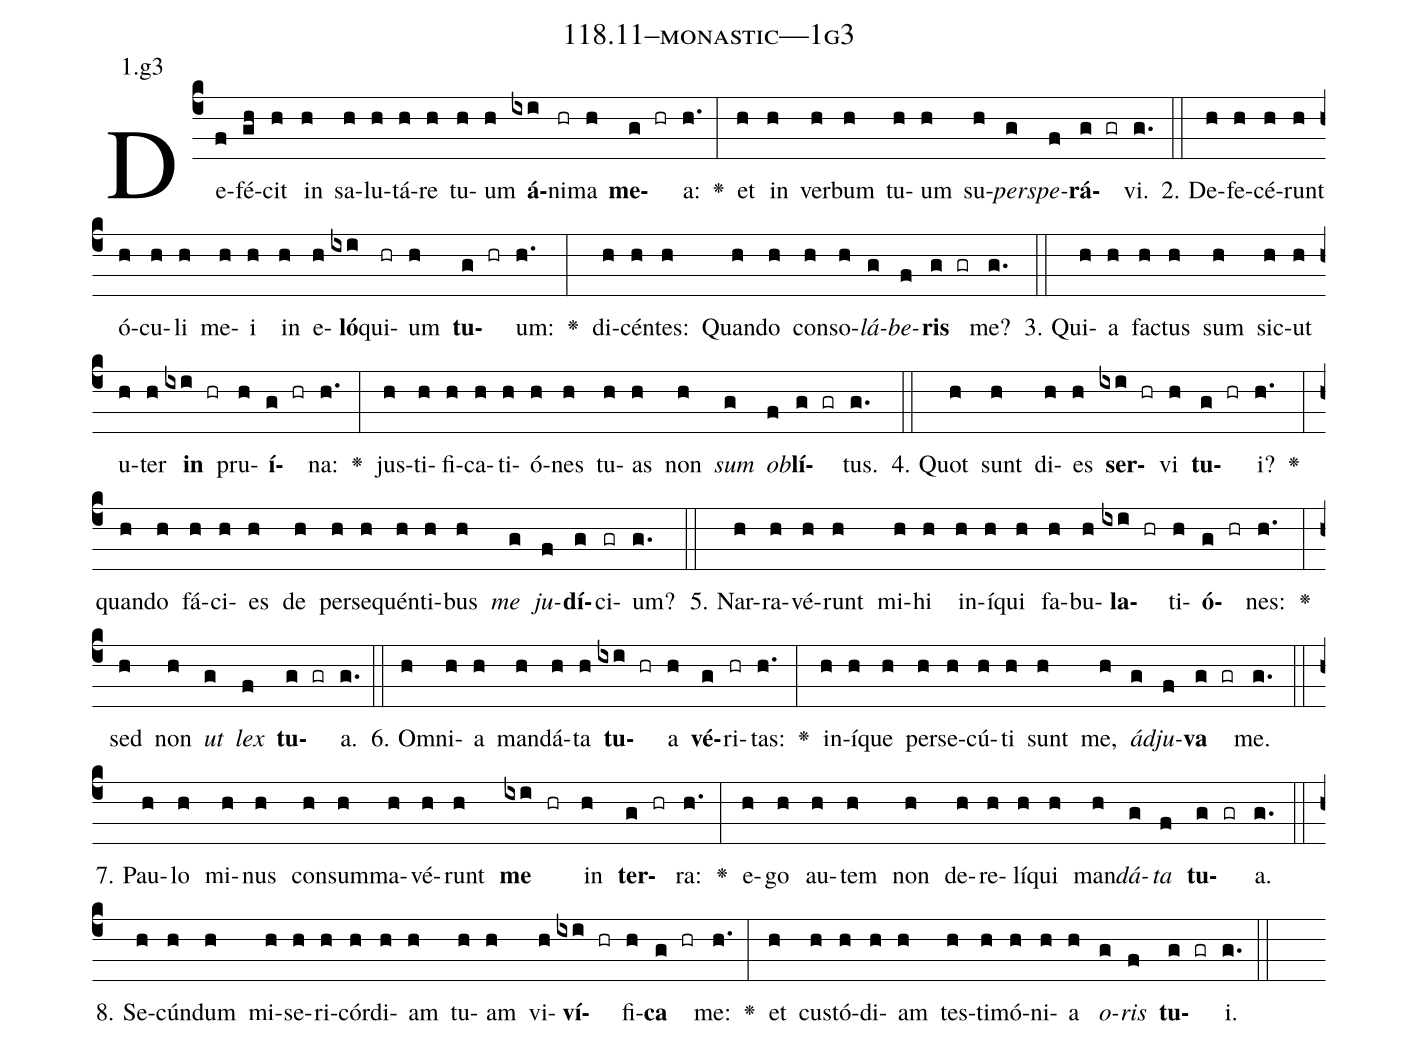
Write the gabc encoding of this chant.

name: 118.11--monastic---1g3;
annotation: 1.g3;
%%
(c4)De(f)fé(gh)cit(h) in(h) sa(h)lu(h)tá(h)re(h) tu(h)um(h) <b>á</b>(ixi)ni(hr)ma(h) <b>me</b>(g hr)a:(h.) <v>\greheightstar</v>(:) et(h) in(h) ver(h)bum(h) tu(h)um(h) su(h)<i>per</i>(g)<i>spe</i>(f)<b>rá</b>(g gr)vi.(g.) (::)
2. De(h)fe(h)cé(h)runt(h) ó(h)cu(h)li(h) me(h)i(h) in(h) e(h)<b>ló</b>(ixi)qui(hr)um(h) <b>tu</b>(g hr)um:(h.) <v>\greheightstar</v>(:) di(h)cén(h)tes:(h) Quan(h)do(h) con(h)so(h)<i>lá</i>(g)<i>be</i>(f)<b>ris</b>(g gr) me?(g.) (::)
3. Qui(h)a(h) fac(h)tus(h) sum(h) sic(h)ut(h) u(h)ter(h) <b>in</b>(ixi hr) pru(h)<b>í</b>(g hr)na:(h.) <v>\greheightstar</v>(:) jus(h)ti(h)fi(h)ca(h)ti(h)ó(h)nes(h) tu(h)as(h) non(h) <i>sum</i>(g) <i>ob</i>(f)<b>lí</b>(g gr)tus.(g.) (::)
4. Quot(h) sunt(h) di(h)es(h) <b>ser</b>(ixi hr)vi(h) <b>tu</b>(g hr)i?(h.) <v>\greheightstar</v>(:) quan(h)do(h) fá(h)ci(h)es(h) de(h) per(h)se(h)quén(h)ti(h)bus(h) <i>me</i>(g) <i>ju</i>(f)<b>dí</b>(g)ci(gr)um?(g.) (::)
5. Nar(h)ra(h)vé(h)runt(h) mi(h)hi(h) in(h)í(h)qui(h) fa(h)bu(h)<b>la</b>(ixi hr)ti(h)<b>ó</b>(g hr)nes:(h.) <v>\greheightstar</v>(:) sed(h) non(h) <i>ut</i>(g) <i>lex</i>(f) <b>tu</b>(g gr)a.(g.) (::)
6. Om(h)ni(h)a(h) man(h)dá(h)ta(h) <b>tu</b>(ixi hr)a(h) <b>vé</b>(g)ri(hr)tas:(h.) <v>\greheightstar</v>(:) in(h)í(h)que(h) per(h)se(h)cú(h)ti(h) sunt(h) me,(h) <i>ád</i>(g)<i>ju</i>(f)<b>va</b>(g gr) me.(g.) (::)
7. Pau(h)lo(h) mi(h)nus(h) con(h)sum(h)ma(h)vé(h)runt(h) <b>me</b>(ixi hr) in(h) <b>ter</b>(g hr)ra:(h.) <v>\greheightstar</v>(:) e(h)go(h) au(h)tem(h) non(h) de(h)re(h)lí(h)qui(h) man(h)<i>dá</i>(g)<i>ta</i>(f) <b>tu</b>(g gr)a.(g.) (::)
8. Se(h)cún(h)dum(h) mi(h)se(h)ri(h)cór(h)di(h)am(h) tu(h)am(h) vi(h)<b>ví</b>(ixi hr)fi(h)<b>ca</b>(g hr) me:(h.) <v>\greheightstar</v>(:) et(h) cus(h)tó(h)di(h)am(h) tes(h)ti(h)mó(h)ni(h)a(h) <i>o</i>(g)<i>ris</i>(f) <b>tu</b>(g gr)i.(g.) (::)
